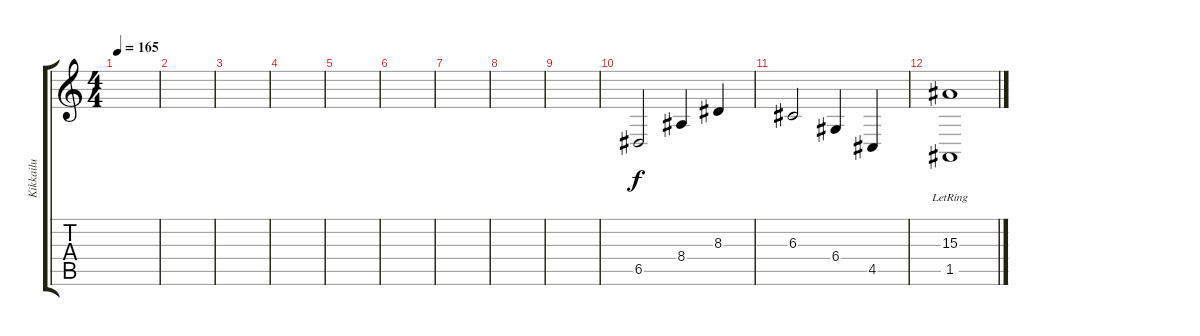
\track ("Kikkailu" "Kikkailu") {instrument baritonesax}
\staff {score tabs}
\tuning (E4 B3 G3 D3 A2 E2) {hide}
\ts (4 4)
\tempo 165
\clef g2
\ks c
|
|
|
|
|
|
|
|
|
6.5.2 8.4.4 8.3.4 |
6.3.2 6.4.4 4.5.4 |
(15.3{lr} 1.5).1
